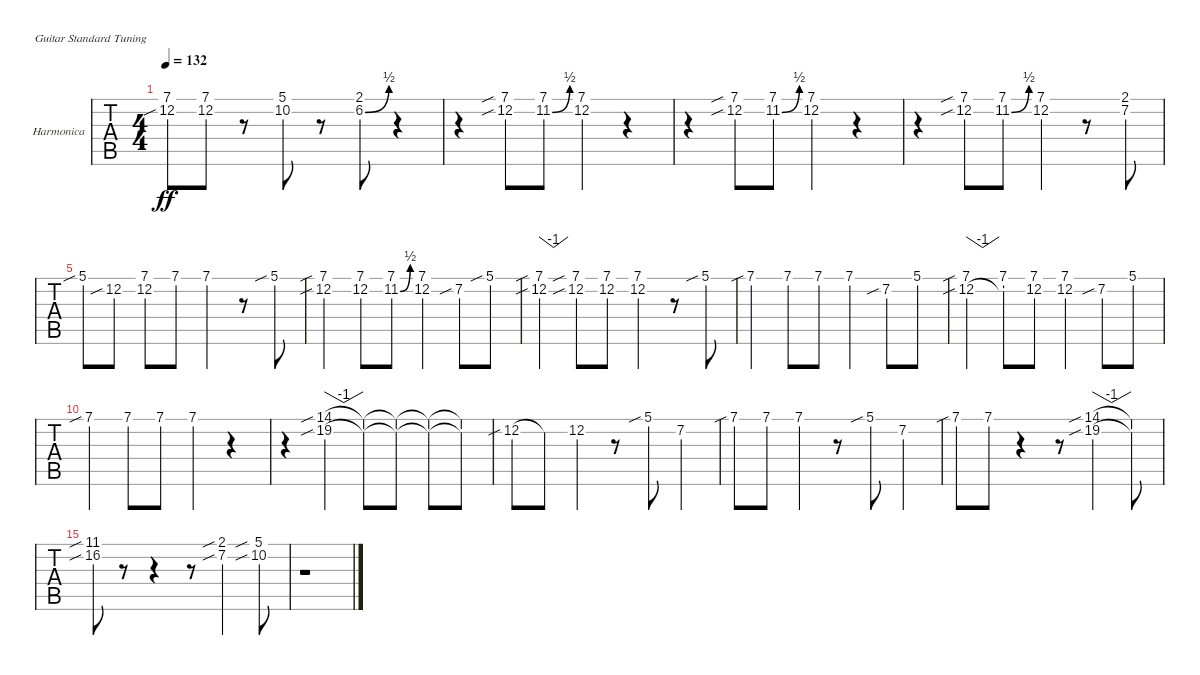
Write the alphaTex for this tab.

\bracketExtendMode nobrackets
\firstSystemTrackNameOrientation horizontal
\otherSystemsTrackNameOrientation horizontal
\defaultBarNumberDisplay FirstOfSystem
\track ("Harmonica" "Harmonica") {instrument electricguitarclean}
\staff {tabs}
\tuning (E4 B3 G3 D3 A2 E2)
\ts (4 4)
\tempo 132
\clef g2
\ks b
(7.1 12.2{sib}).8{dy ff} (7.1 12.2).8 r.8 (5.1 10.2).8 r.8 (2.1 6.2{be (bend 0 0 15 2)}).8 r.4 |
r.4 (7.1{sib} 12.2{sib}).8 (7.1 11.2{be (bend 0 0 16.2 2)}).8 (7.1 12.2).4 r.4 |
r.4 (7.1{sib} 12.2{sib}).8 (7.1 11.2{be (bend 0 0 16.2 2)}).8 (7.1 12.2).4 r.4 |
r.4 (7.1{sib} 12.2{sib}).8 (7.1 11.2{be (bend 0 0 16.2 2)}).8 (7.1 12.2).4 r.8 (2.1 7.2).8 |
5.1{sib}.8 12.2{sib}.8 (7.1 12.2).8 7.1.8 7.1.4 r.8 5.1{sib}.8 |
(7.1{sib} 12.2{sib}).4 (7.1 12.2).8 (7.1 11.2{be (bend 0 0 14.399999999999999 2)}).8 (7.1 12.2).4 7.2{sib}.8 5.1{sib}.8 |
(7.1{sib} 12.2{sib}).4{tbe (dip default 0 0 15 -4 30 0)} (7.1{sib} 12.2{sib}).8 (7.1 12.2).8 (7.1 12.2).4 r.8 5.1{sib}.8 |
7.1{sib}.4 7.1.8 7.1.8 7.1.4 7.2{sib}.8 5.1.8 |
(7.1{sib} 12.2{sib}).4{tbe (dip default 0 0 15 -4 30 0)} (7.1 12.2{t}).8 (7.1 12.2).8 (7.1 12.2).4 7.2{sib}.8 5.1.8 |
7.1{sib}.4 7.1.8 7.1.8 7.1.4 r.4 |
r.4 (14.1{sib} 19.2{sib}).4{tbe (dip default 0 0 15 -4 30 0)} (14.1{t} 19.2{t}).8 (19.2{t} 14.1{t}).8 (19.2{t} 14.1{t}).8 (19.2{t} 14.1{t}).8 |
12.2{sib}.8 12.2{t}.8 12.2.4 r.8 5.1{sib}.8 7.2.4 |
7.1{sib}.8 7.1.8 7.1.4 r.8 5.1{sib}.8 7.2.4 |
7.1{sib}.8 7.1.8 r.4 r.8 (14.1{sib} 19.2{sib}).4{tbe (dip default 0 0 15 -4 30 0)} (14.1{t} 19.2{t}).8 |
(11.1{sib} 16.2{sib}).8 r.8 r.4 r.8 (2.1{sib} 7.2{sib}).4 (5.1{sib} 10.2{sib}).8 |
r.1
